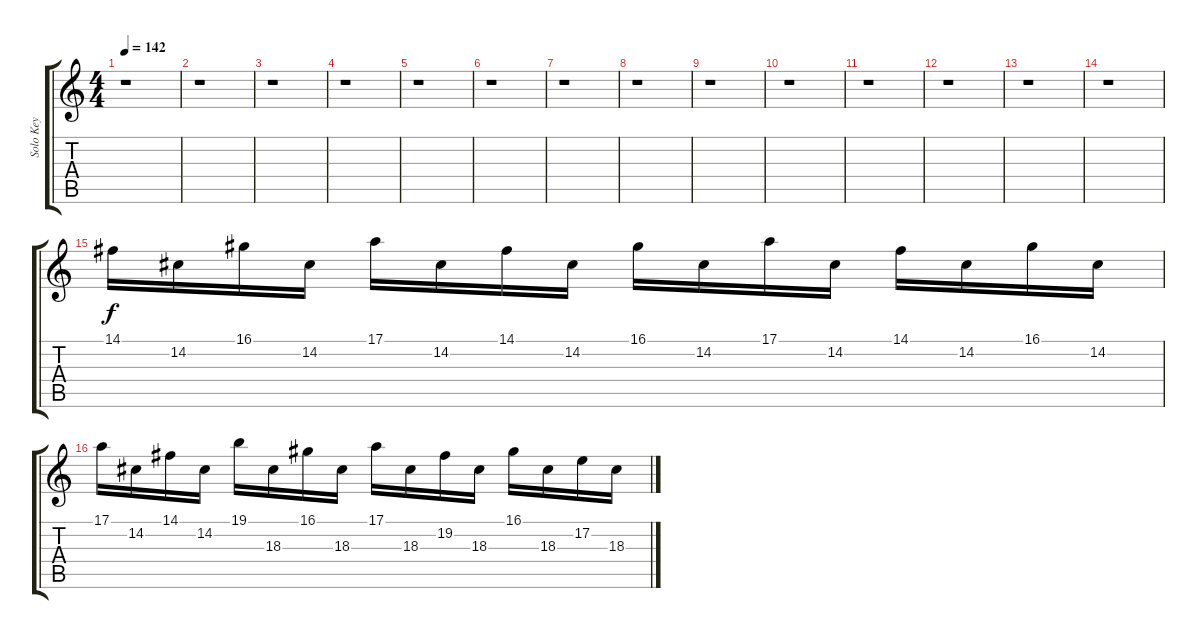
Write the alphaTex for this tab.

\track ("Solo Key" "Solo Key") {instrument lead2sawtooth}
\staff {score tabs}
\tuning (E4 B3 G3 D3 A2 E2) {hide}
\ts (4 4)
\tempo 142
\clef g2
\ks c
r.1{dy f} |
r.1 |
r.1 |
r.1 |
r.1 |
r.1 |
r.1 |
r.1 |
r.1 |
r.1 |
r.1 |
r.1 |
r.1 |
r.1 |
14.1.16 14.2.16 16.1.16 14.2.16 17.1.16 14.2.16 14.1.16 14.2.16 16.1.16 14.2.16 17.1.16 14.2.16 14.1.16 14.2.16 16.1.16 14.2.16 |
17.1.16 14.2.16 14.1.16 14.2.16 19.1.16 18.3.16 16.1.16 18.3.16 17.1.16 18.3.16 19.2.16 18.3.16 16.1.16 18.3.16 17.2.16 18.3.16
